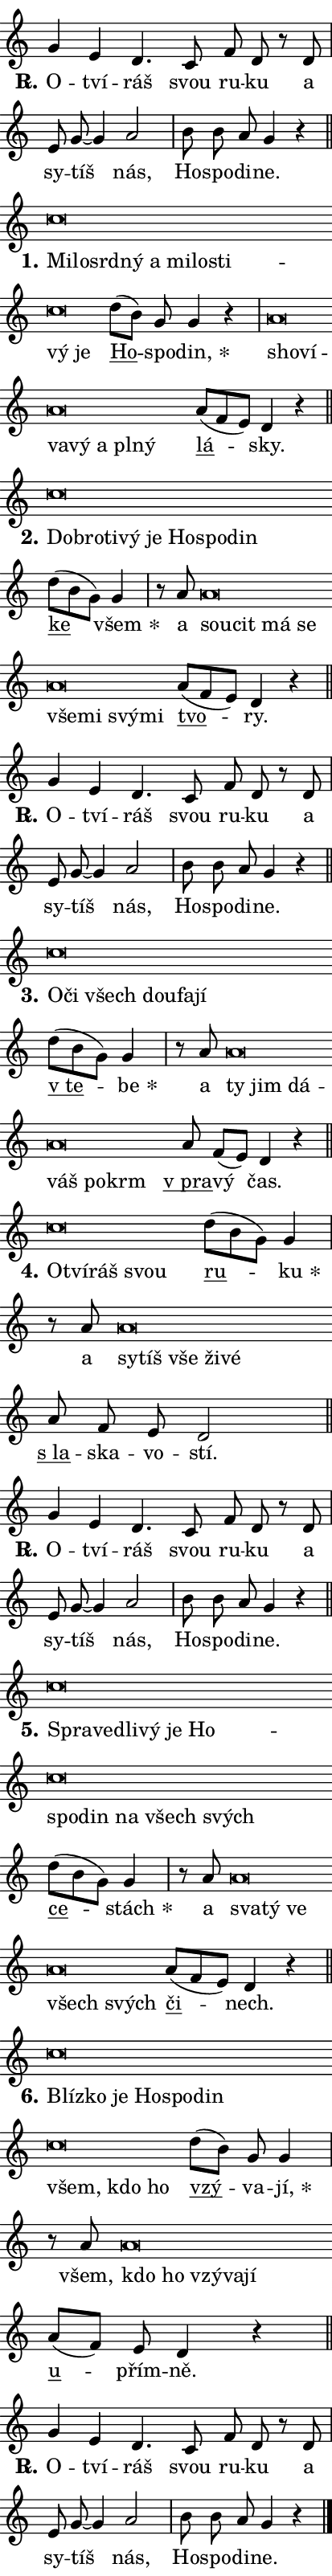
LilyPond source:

\version "2.22.1"
\header { tagline = "" }
\paper {
  indent = 0\cm
  top-margin = 0\cm
  right-margin = 0\cm
  bottom-margin = 0\cm
  left-margin = 0\cm
  paper-width = 7\cm
  page-breaking = #ly:one-page-breaking
  system-system-spacing.basic-distance = #11
  score-system-spacing.basic-distance = #11
  ragged-last = ##f
}


%% Author: Thomas Morley
%% https://lists.gnu.org/archive/html/lilypond-user/2020-05/msg00002.html
#(define (line-position grob)
"Returns position of @var[grob} in current system:
   @code{'start}, if at first time-step
   @code{'end}, if at last time-step
   @code{'middle} otherwise
"
  (let* ((col (ly:item-get-column grob))
         (ln (ly:grob-object col 'left-neighbor))
         (rn (ly:grob-object col 'right-neighbor))
         (col-to-check-left (if (ly:grob? ln) ln col))
         (col-to-check-right (if (ly:grob? rn) rn col))
         (break-dir-left
           (and
             (ly:grob-property col-to-check-left 'non-musical #f)
             (ly:item-break-dir col-to-check-left)))
         (break-dir-right
           (and
             (ly:grob-property col-to-check-right 'non-musical #f)
             (ly:item-break-dir col-to-check-right))))
        (cond ((eqv? 1 break-dir-left) 'start)
              ((eqv? -1 break-dir-right) 'end)
              (else 'middle))))

#(define (tranparent-at-line-position vctor)
  (lambda (grob)
  "Relying on @code{line-position} select the relevant enry from @var{vctor}.
Used to determine transparency,"
    (case (line-position grob)
      ((end) (not (vector-ref vctor 0)))
      ((middle) (not (vector-ref vctor 1)))
      ((start) (not (vector-ref vctor 2))))))

noteHeadBreakVisibility =
#(define-music-function (break-visibility)(vector?)
"Makes @code{NoteHead}s transparent relying on @var{break-visibility}"
#{
  \override NoteHead.transparent =
    #(tranparent-at-line-position break-visibility)
#})

#(define delete-ledgers-for-transparent-note-heads
  (lambda (grob)
    "Reads whether a @code{NoteHead} is transparent.
If so this @code{NoteHead} is removed from @code{'note-heads} from
@var{grob}, which is supposed to be @code{LedgerLineSpanner}.
As a result ledgers are not printed for this @code{NoteHead}"
    (let* ((nhds-array (ly:grob-object grob 'note-heads))
           (nhds-list
             (if (ly:grob-array? nhds-array)
                 (ly:grob-array->list nhds-array)
                 '()))
           ;; Relies on the transparent-property being done before
           ;; Staff.LedgerLineSpanner.after-line-breaking is executed.
           ;; This is fragile ...
           (to-keep
             (remove
               (lambda (nhd)
                 (ly:grob-property nhd 'transparent #f))
               nhds-list)))
      ;; TODO find a better method to iterate over grob-arrays, similiar
      ;; to filter/remove etc for lists
      ;; For now rebuilt from scratch
      (set! (ly:grob-object grob 'note-heads)  '())
      (for-each
        (lambda (nhd)
          (ly:pointer-group-interface::add-grob grob 'note-heads nhd))
        to-keep))))

hideNotes = {
  \noteHeadBreakVisibility #begin-of-line-visible
}
unHideNotes = {
  \noteHeadBreakVisibility #all-visible
}

% work-around for resetting accidentals
% https://lilypond.org/doc/v2.23/Documentation/notation/displaying-rhythms#unmetered-music
cadenzaMeasure = {
  \cadenzaOff
  \partial 1024 s1024
  \cadenzaOn
}

#(define-markup-command (accent layout props text) (markup?)
  "Underline accented syllable"
  (interpret-markup layout props
    #{\markup \override #'(offset . 4.3) \underline { #text }#}))

responsum = \markup \concat {
  "R" \hspace #-1.05 \path #0.1 #'((moveto 0 0.07) (lineto 0.9 0.8)) \hspace #0.05 "."
}

\layout {
    \context {
        \Staff
        \remove "Time_signature_engraver"
        \override LedgerLineSpanner.after-line-breaking = #delete-ledgers-for-transparent-note-heads
    }
    \context {
        \Voice {
            \override NoteHead.output-attributes = #'((class . "notehead"))
            \override Hairpin.height = #0.55
        }
    }
    \context {
        \Lyrics {
            \override StanzaNumber.output-attributes = #'((class . "stanzanumber"))
            \override LyricSpace.minimum-distance = #0.9
            \override LyricText.font-name = #"TeX Gyre Schola"
            \override LyricText.font-size = 1
            \override StanzaNumber.font-name = #"TeX Gyre Schola Bold"
            \override StanzaNumber.font-size = 1
        }
    }
}

% magnetic-lyrics.ily
%
%   written by
%     Jean Abou Samra <jean@abou-samra.fr>
%     Werner Lemberg <wl@gnu.org>
%
%   adapted by
%     Jiri Hon <jiri.hon@gmail.com>
%
% Version 2022-Apr-15

% https://www.mail-archive.com/lilypond-user@gnu.org/msg149350.html

#(define (Left_hyphen_pointer_engraver context)
   "Collect syllable-hyphen-syllable occurrences in lyrics and store
them in properties.  This engraver only looks to the left.  For
example, if the lyrics input is @code{foo -- bar}, it does the
following.

@itemize @bullet
@item
Set the @code{text} property of the @code{LyricHyphen} grob between
@q{foo} and @q{bar} to @code{foo}.

@item
Set the @code{left-hyphen} property of the @code{LyricText} grob with
text @q{foo} to the @code{LyricHyphen} grob between @q{foo} and
@q{bar}.
@end itemize

Use this auxiliary engraver in combination with the
@code{lyric-@/text::@/apply-@/magnetic-@/offset!} hook."
   (let ((hyphen #f)
         (text #f))
     (make-engraver
      (acknowledgers
       ((lyric-syllable-interface engraver grob source-engraver)
        (set! text grob)))
      (end-acknowledgers
       ((lyric-hyphen-interface engraver grob source-engraver)
        ;(when (not (grob::has-interface grob 'lyric-space-interface))
          (set! hyphen grob)));)
      ((stop-translation-timestep engraver)
       (when (and text hyphen)
         (ly:grob-set-object! text 'left-hyphen hyphen))
       (set! text #f)
       (set! hyphen #f)))))

#(define (lyric-text::apply-magnetic-offset! grob)
   "If the space between two syllables is less than the value in
property @code{LyricText@/.details@/.squash-threshold}, move the right
syllable to the left so that it gets concatenated with the left
syllable.

Use this function as a hook for
@code{LyricText@/.after-@/line-@/breaking} if the
@code{Left_@/hyphen_@/pointer_@/engraver} is active."
   (let ((hyphen (ly:grob-object grob 'left-hyphen #f)))
     (when hyphen
       (let ((left-text (ly:spanner-bound hyphen LEFT)))
         (when (grob::has-interface left-text 'lyric-syllable-interface)
           (let* ((common (ly:grob-common-refpoint grob left-text X))
                  (this-x-ext (ly:grob-extent grob common X))
                  (left-x-ext
                   (begin
                     ;; Trigger magnetism for left-text.
                     (ly:grob-property left-text 'after-line-breaking)
                     (ly:grob-extent left-text common X)))
                  ;; `delta` is the gap width between two syllables.
                  (delta (- (interval-start this-x-ext)
                            (interval-end left-x-ext)))
                  (details (ly:grob-property grob 'details))
                  (threshold (assoc-get 'squash-threshold details 0.2)))
             (when (< delta threshold)
               (let* (;; We have to manipulate the input text so that
                      ;; ligatures crossing syllable boundaries are not
                      ;; disabled.  For languages based on the Latin
                      ;; script this is essentially a beautification.
                      ;; However, for non-Western scripts it can be a
                      ;; necessity.
                      (lt (ly:grob-property left-text 'text))
                      (rt (ly:grob-property grob 'text))
                      (is-space (grob::has-interface hyphen 'lyric-space-interface))
                      (space (if is-space " " ""))
                      (space-markup (grob-interpret-markup grob " "))
                      (space-size (interval-length (ly:stencil-extent space-markup X)))
                      (extra-delta (if is-space space-size 0))
                      ;; Append new syllable.
                      (ltrt-space (if (and (string? lt) (string? rt))
                                (string-append lt space rt)
                                (make-concat-markup (list lt space rt))))
                      ;; Right-align `ltrt` to the right side.
                      (ltrt-space-markup (grob-interpret-markup
                               grob
                               (make-translate-markup
                                (cons (interval-length this-x-ext) 0)
                                (make-right-align-markup ltrt-space)))))
                 (begin
                   ;; Don't print `left-text`.
                   (ly:grob-set-property! left-text 'stencil #f)
                   ;; Set text and stencil (which holds all collected
                   ;; syllables so far) and shift it to the left.
                   (ly:grob-set-property! grob 'text ltrt-space)
                   (ly:grob-set-property! grob 'stencil ltrt-space-markup)
                   (ly:grob-translate-axis! grob (- (- delta extra-delta)) X))))))))))


#(define (lyric-hyphen::displace-bounds-first grob)
   ;; Make very sure this callback isn't triggered too early.
   (let ((left (ly:spanner-bound grob LEFT))
         (right (ly:spanner-bound grob RIGHT)))
     (ly:grob-property left 'after-line-breaking)
     (ly:grob-property right 'after-line-breaking)
     (ly:lyric-hyphen::print grob)))

squashThreshold = #0.4

\layout {
  \context {
    \Lyrics
    \consists #Left_hyphen_pointer_engraver
    \override LyricText.after-line-breaking =
      #lyric-text::apply-magnetic-offset!
    \override LyricHyphen.stencil = #lyric-hyphen::displace-bounds-first
    \override LyricText.details.squash-threshold = \squashThreshold
    \override LyricHyphen.minimum-distance = 0
    \override LyricHyphen.minimum-length = \squashThreshold
  }
}

squash = \override LyricText.details.squash-threshold = 9999
unSquash = \override LyricText.details.squash-threshold = \squashThreshold

left = \override LyricText.self-alignment-X = #LEFT
unLeft = \revert LyricText.self-alignment-X

starOffset = #(lambda (grob) 
                (let ((x_offset (ly:self-alignment-interface::aligned-on-x-parent grob)))
                  (if (= x_offset 0) 0 (+ x_offset 1.2))))

star = #(define-music-function (syllable)(string?)
"Append star separator at the end of a syllable"
#{
  \once \override LyricText.X-offset = #starOffset
  \lyricmode { \markup {
    #syllable
    \override #'((font-name . "TeX Gyre Schola Bold")) \hspace #0.2 \lower #0.65 \larger "*"
  } }
#})

starAccent = #(define-music-function (syllable)(string?)
"Append star separator at the end of a syllable and make accent"
#{
  \once \override LyricText.X-offset = #starOffset
  \lyricmode { \markup {
    \accent #syllable
    \override #'((font-name . "TeX Gyre Schola Bold")) \hspace #0.2 \lower #0.65 \larger "*"
  } }
#})

breath = #(define-music-function (syllable)(string?)
"Append breathing indicator at the end of a syllable"
#{
  \lyricmode { \markup { #syllable "+" } }
#})

optionalBreath = #(define-music-function (syllable)(string?)
"Append optional breathing indicator at the end of a syllable"
#{
  \lyricmode { \markup { #syllable "(+)" } }
#})


\score {
    <<
        \new Voice = "melody" { \cadenzaOn \key c \major \relative { g'4 e d4. c8 f d r d \cadenzaMeasure \bar "|" e g~ g4 a2 \cadenzaMeasure \bar "|" b8 b a g4 r \cadenzaMeasure \bar "||" \break }
\relative { c''\breve*1/16 \hideNotes \breve*1/16 \bar "" \breve*1/16 \bar "" \breve*1/16 \bar "" \breve*1/16 \bar "" \breve*1/16 \bar "" \breve*1/16 \bar "" \breve*1/16 \bar "" \breve*1/16 \breve*1/16 \bar "" \unHideNotes \bar "" d8[( b)] g g4 r \cadenzaMeasure \bar "|" a\breve*1/16 \hideNotes \breve*1/16 \bar "" \breve*1/16 \bar "" \breve*1/16 \bar "" \breve*1/16 \bar "" \breve*1/16 \breve*1/16 \bar "" \unHideNotes \bar "" a8[( f e)] d4 r \cadenzaMeasure \bar "||" \break }
\relative { c''\breve*1/16 \hideNotes \breve*1/16 \bar "" \breve*1/16 \bar "" \breve*1/16 \bar "" \breve*1/16 \bar "" \breve*1/16 \bar "" \breve*1/16 \breve*1/16 \bar "" \unHideNotes \bar "" d8[( b g)] g4 \cadenzaMeasure \bar "|" r8 a8 a\breve*1/16 \hideNotes \breve*1/16 \bar "" \breve*1/16 \bar "" \breve*1/16 \bar "" \breve*1/16 \bar "" \breve*1/16 \bar "" \breve*1/16 \breve*1/16 \bar "" \unHideNotes \bar "" a8[( f e)] d4 r \cadenzaMeasure \bar "||" \break }
\relative { g'4 e d4. c8 f d r d \cadenzaMeasure \bar "|" e g~ g4 a2 \cadenzaMeasure \bar "|" b8 b a g4 r \cadenzaMeasure \bar "||" \break }
\relative { c''\breve*1/16 \hideNotes \breve*1/16 \bar "" \breve*1/16 \bar "" \breve*1/16 \bar "" \breve*1/16 \breve*1/16 \bar "" \unHideNotes \bar "" d8[( b g)] g4 \cadenzaMeasure \bar "|" r8 a8 a\breve*1/16 \hideNotes \breve*1/16 \bar "" \breve*1/16 \bar "" \breve*1/16 \bar "" \breve*1/16 \breve*1/16 \bar "" \unHideNotes \bar "" a8 f[( e)] d4 r \cadenzaMeasure \bar "||" \break }
\relative { c''\breve*1/16 \hideNotes \breve*1/16 \bar "" \breve*1/16 \breve*1/16 \bar "" \unHideNotes \bar "" d8[( b g)] g4 \cadenzaMeasure \bar "|" r8 a8 a\breve*1/16 \hideNotes \breve*1/16 \bar "" \breve*1/16 \bar "" \breve*1/16 \breve*1/16 \bar "" \unHideNotes \bar "" a8 f e d2 \cadenzaMeasure \bar "||" \break }
\relative { g'4 e d4. c8 f d r d \cadenzaMeasure \bar "|" e g~ g4 a2 \cadenzaMeasure \bar "|" b8 b a g4 r \cadenzaMeasure \bar "||" \break }
\relative { c''\breve*1/16 \hideNotes \breve*1/16 \bar "" \breve*1/16 \bar "" \breve*1/16 \bar "" \breve*1/16 \bar "" \breve*1/16 \bar "" \breve*1/16 \bar "" \breve*1/16 \bar "" \breve*1/16 \bar "" \breve*1/16 \breve*1/16 \bar "" \unHideNotes \bar "" d8[( b g)] g4 \cadenzaMeasure \bar "|" r8 a8 a\breve*1/16 \hideNotes \breve*1/16 \bar "" \breve*1/16 \bar "" \breve*1/16 \breve*1/16 \bar "" \unHideNotes \bar "" a8[( f e)] d4 r \cadenzaMeasure \bar "||" \break }
\relative { c''\breve*1/16 \hideNotes \breve*1/16 \bar "" \breve*1/16 \bar "" \breve*1/16 \bar "" \breve*1/16 \bar "" \breve*1/16 \bar "" \breve*1/16 \bar "" \breve*1/16 \breve*1/16 \bar "" \unHideNotes \bar "" d8[( b)] g g4 \cadenzaMeasure \bar "|" r8 a8 a\breve*1/16 \hideNotes \breve*1/16 \bar "" \breve*1/16 \bar "" \breve*1/16 \breve*1/16 \bar "" \unHideNotes \bar "" a8[( f)] e d4 r \cadenzaMeasure \bar "||" \break }
\relative { g'4 e d4. c8 f d r d \cadenzaMeasure \bar "|" e g~ g4 a2 \cadenzaMeasure \bar "|" b8 b a g4 r \cadenzaMeasure \bar "||" \break } \bar "|." }
        \new Lyrics \lyricsto "melody" { \lyricmode { \set stanza = \responsum
O -- tví -- ráš svou ru -- ku a sy -- tíš nás, Ho -- spo -- di -- ne.
\set stanza = "1."
\left Mi -- \squash lo -- srd -- ný a mi -- lo -- sti -- vý je \unLeft \unSquash \markup \accent Ho -- spo -- \star din, \left sho -- \squash ví -- va -- vý a pl -- ný \unLeft \unSquash \markup \accent lá -- sky.
\set stanza = "2."
\left Dob -- \squash ro -- ti -- vý je Ho -- spo -- din \unLeft \unSquash \markup \accent ke \star všem a \left sou -- \squash cit má se vše -- mi svý -- mi \unLeft \unSquash \markup \accent tvo -- ry.
\set stanza = \responsum
O -- tví -- ráš svou ru -- ku a sy -- tíš nás, Ho -- spo -- di -- ne.
\set stanza = "3."
\left O -- \squash či všech dou -- fa -- jí \unLeft \unSquash \markup \accent "v te" -- \star be a \left ty \squash jim dá -- váš po -- krm \unLeft \unSquash \markup \accent "v pra" -- vý čas.
\set stanza = "4."
\left O -- \squash tví -- ráš svou \unLeft \unSquash \markup \accent ru -- \star ku a \left sy -- \squash tíš vše ži -- vé \unLeft \unSquash \markup \accent "s la" -- ska -- vo -- stí.
\set stanza = \responsum
O -- tví -- ráš svou ru -- ku a sy -- tíš nás, Ho -- spo -- di -- ne.
\set stanza = "5."
\left Spra -- \squash ved -- li -- vý je Ho -- spo -- din na všech svých \unLeft \unSquash \markup \accent ce -- \star stách a \left sva -- \squash tý ve všech svých \unLeft \unSquash \markup \accent či -- nech.
\set stanza = "6."
\left Blíz -- \squash ko je Ho -- spo -- din všem, kdo ho \unLeft \unSquash \markup \accent vzý -- va -- \star jí, všem, \left kdo \squash ho vzý -- va -- jí \unLeft \unSquash \markup \accent u -- přím -- ně.
\set stanza = \responsum
O -- tví -- ráš svou ru -- ku a sy -- tíš nás, Ho -- spo -- di -- ne. } }
    >>
    \layout {}
}
